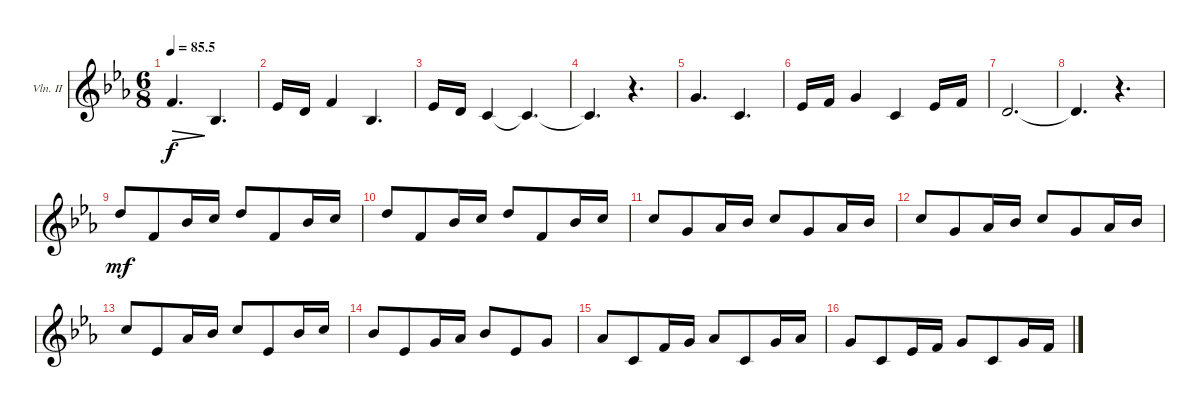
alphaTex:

\defaultSystemsLayout 4
\bracketExtendMode groupsimilarinstruments
\firstSystemTrackNameOrientation horizontal
\otherSystemsTrackNameOrientation horizontal
\track ("Violin II" "Vln. II") {instrument violin}
\staff {score}
\tuning (E5 A4 D4 G3)
\ts (6 8)
\tempo
85.5
\accidentals auto
\clef g2
\ottava regular
\simile none
\ks eb
3.3.4{d dec dy f} 3.4.4{d} |
8.4.16 7.4.16 10.4.4 3.4.4{d} |
8.4.16 7.4.16 5.4.4 5.4{t}.4{d} |
5.4{t}.4{d} r.4{d} |
12.4.4{d} 5.4.4{d} |
8.4.16 10.4.16 12.4.4 5.4.4 8.4.16 10.4.16 |
7.4.2{d} |
7.4{t}.4{d} r.4{d} |
12.3.8{dy mf} 3.3.8 8.3.16 10.3.16 12.3.8 3.3.8 8.3.16 10.3.16 |
12.3.8 3.3.8 8.3.16 10.3.16 12.3.8 3.3.8 8.3.16 10.3.16 |
10.3.8 5.3.8 6.3.16 8.3.16 10.3.8 5.3.8 6.3.16 8.3.16 |
10.3.8 5.3.8 6.3.16 8.3.16 10.3.8 5.3.8 6.3.16 8.3.16 |
10.3.8 1.3.8 6.3.16 8.3.16 10.3.8 1.3.8 8.3.16 10.3.16 |
8.3.8 1.3.8 5.3.16 6.3.16 8.3.8 1.3.8 5.3.8 |
6.3.8 5.4.8 10.4.16 12.4.16 13.4.8 5.4.8 5.3.16 6.3.16 |
5.3.8 5.4.8 1.3.16 3.3.16 5.3.8 5.4.8 5.3.16 3.3.16
